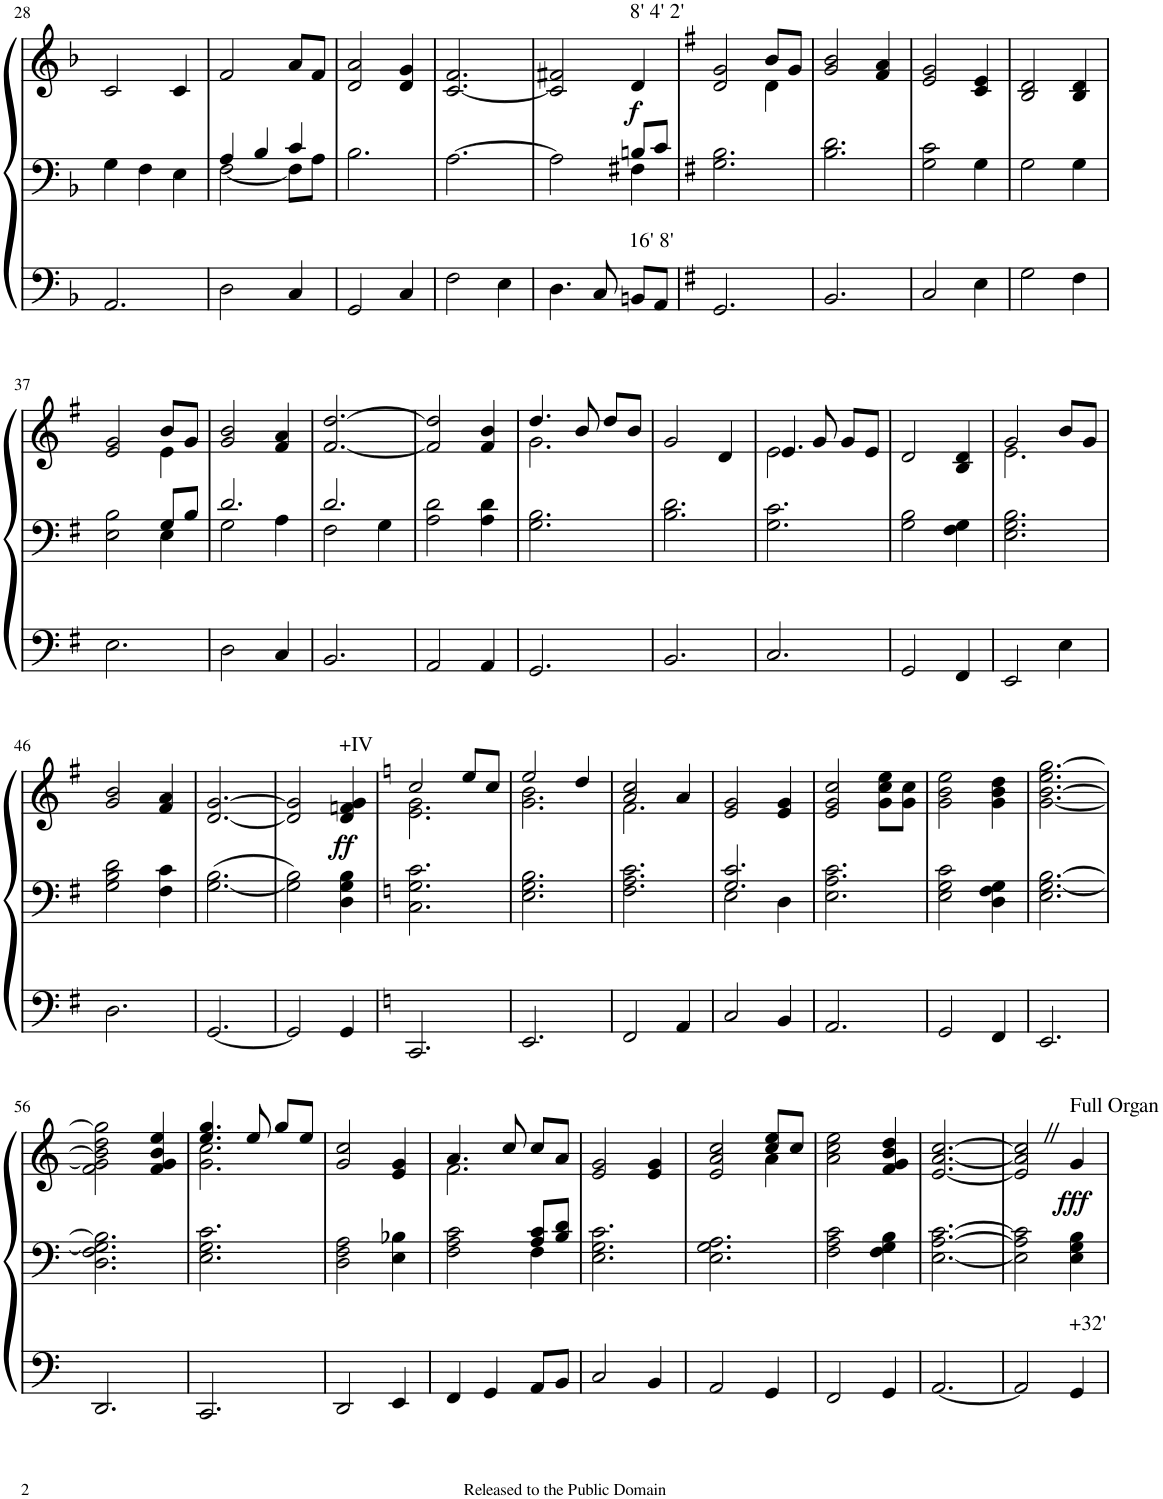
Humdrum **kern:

**kern	**kern	**kern	**dynam
*part1	*part1	*part1	*part1
*staff3	*staff2	*staff1	*staff1/2/3
*I"Organ	*	*	*
*I'Org.	*	*	*
!!LO:PB:g=z
*clefF4	*clefF4	*clefG2	*
*k[b-]	*k[b-]	*k[b-]	*
*M3/4	*M3/4	*M3/4	*
=28	=28	=28	=28
2.AA/	4G\	2c/	.
.	4F\	.	.
.	4E\	4c/	.
=29	=29	=29	=29
*	*^	*	*
2D\	4A/	[2F\	2f/	.
.	4B-/	.	.	.
4C/	4c/	8F\L]	8a/L	.
.	.	8A\J	8f/J	.
*	*v	*v	*	*
=30	=30	=30	=30
2GG/	2.B-\	2d/ 2a/	.
4C/	.	4d/ 4g/	.
=31	=31	=31	=31
2F\	[2.A\	[2.c/ 2.f/	.
4E\	.	.	.
=32	=32	=32	=32
*	*^	*	*
4.D\	2A\]	2ryy	2c/] 2f#X/	.
8C/	.	.	.	.
!	!	!	!LO:TX:a:t=8' 4' 2'	!
!LO:TX:a:t=16' 8'	!	!	!	!
!	!	!	!	!LO:DY:b
8BBn/L	8Bn/L	4F#X\	4d/	f
8AA/J	8c/J	.	.	.
*	*v	*v	*	*
=33	=33	=33	=33
*k[f#]	*k[f#]	*k[f#]	*
*	*	*^	*
2.GG/	2.G\ 2.B\	2d/ 2g/	2ryy	.
.	.	8b/L	4d\	.
.	.	8g/J	.	.
*	*	*v	*v	*
=34	=34	=34	=34
2.BB/	2.B\ 2.d\	2g/ 2b/	.
.	.	4f#/ 4a/	.
=35	=35	=35	=35
2C/	2G\ 2c\	2e/ 2g/	.
4E\	4G\	4c/ 4e/	.
=36	=36	=36	=36
2G\	2G\	2B/ 2d/	.
4F#\	4G\	4B/ 4d/	.
!!LO:LB:g=z
=37	=37	=37	=37
*	*^	*^	*
2.E\	2E\ 2B\	2ryy	2e/ 2g/	2ryy	.
.	8G/L	4E\	8b/L	4e\	.
.	8B/J	.	8g/J	.	.
*	*	*	*v	*v	*
=38	=38	=38	=38	=38
2D\	2.d/	2G\	2g/ 2b/	.
4C/	.	4A\	4f#/ 4a/	.
=39	=39	=39	=39	=39
2.BB/	2.d/	2F#\	[2.f#/ [2.dd/	.
.	.	4G\	.	.
*	*v	*v	*	*
=40	=40	=40	=40
2AA/	2A\ 2d\	2f#/] 2dd/]	.
4AA/	4A\ 4d\	4f#/ 4b/	.
=41	=41	=41	=41
*	*	*^	*
2.GG/	2.G\ 2.B\	4.dd/	2.g\	.
.	.	8b/	.	.
.	.	8dd/L	.	.
.	.	8b/J	.	.
*	*	*v	*v	*
=42	=42	=42	=42
2.BB/	2.B\ 2.d\	2g/	.
.	.	4d/	.
=43	=43	=43	=43
*	*	*^	*
2.C/	2.G\ 2.c\	4.e/	2e\	.
.	.	8g/	.	.
.	.	8g/L	4ryy	.
.	.	8e/J	.	.
*	*	*v	*v	*
=44	=44	=44	=44
2GG/	2G\ 2B\	2d/	.
4FF#/	4F#\ 4G\	4B/ 4d/	.
=45	=45	=45	=45
*	*	*^	*
2EE/	2.E\ 2.G\ 2.B\	2g/	2.e\	.
4E\	.	8b/L	.	.
.	.	8g/J	.	.
*	*	*v	*v	*
!!LO:LB:g=z
=46	=46	=46	=46
2.D\	2G\ 2B\ 2d\	2g/ 2b/	.
.	4F#\ 4c\	4f#/ 4a/	.
=47	=47	=47	=47
[2.GG/	[2.G\ 2.B\	[2.d/ [2.g/	.
=48	=48	=48	=48
2GG/]	2G\] 2B\	2d/] 2g/]	.
!	!	!LO:TX:a:t=+IV	!
!	!	!	!LO:DY:b
4GG/	4D\ 4G\ 4B\	4d/ 4fn/ 4g/	ff
=49	=49	=49	=49
*k[]	*k[]	*k[]	*
*	*	*^	*
2.CC/	2.C\ 2.G\ 2.c\	2cc/	2.e\ 2.g\	.
.	.	8ee/L	.	.
.	.	8cc/J	.	.
=50	=50	=50	=50	=50
2.EE/	2.E\ 2.G\ 2.B\	2ee/	2.g\ 2.b\	.
.	.	4dd/	.	.
=51	=51	=51	=51	=51
2FF/	2.F\ 2.A\ 2.c\	2a/ 2cc/	2.f\	.
4AA/	.	4a/	.	.
*	*	*v	*v	*
=52	=52	=52	=52
*	*^	*	*
2C/	2.G/ 2.c/	2E\	2e/ 2g/	.
4BB/	.	4D\	4e/ 4g/	.
*	*v	*v	*	*
=53	=53	=53	=53
2.AA/	2.E\ 2.A\ 2.c\	2e/ 2g/ 2cc/	.
.	.	8g\ 8cc\ 8ee\L	.
.	.	8g\ 8cc\J	.
=54	=54	=54	=54
2GG/	2E\ 2G\ 2c\	2g\ 2b\ 2ee\	.
4FF/	4D\ 4F\ 4G\	4g\ 4b\ 4dd\	.
=55	=55	=55	=55
2.EE/	2.E\ [2.G\ [2.B\	[2.g\ [2.b\ 2.ee\ [2.gg\	.
!!LO:LB:g=z
=56	=56	=56	=56
2.DD/	2.D\ 2.F\ 2.G\] 2.B\]	2f\ 2g\] 2b\] 2dd\ 2gg\]	.
.	.	4f/ 4g/ 4b/ 4ee/	.
=57	=57	=57	=57
*	*	*^	*
2.CC/	2.E\ 2.G\ 2.c\	4.ee/ 4.gg/	2.g\ 2.cc\	.
.	.	8ee/	.	.
.	.	8gg/L	.	.
.	.	8ee/J	.	.
*	*	*v	*v	*
=58	=58	=58	=58
2DD/	2D\ 2F\ 2A\	2g/ 2cc/	.
4EE/	4E\ 4B-X\	4e/ 4g/	.
=59	=59	=59	=59
*	*^	*^	*
4FF/	2F\ 2A\ 2c\	2ryy	4.a/	2.f\	.
4GG/	.	.	.	.	.
.	.	.	8cc/	.	.
8AA/L	8A/ 8c/L	4F\	8cc/L	.	.
8BB/J	8B/ 8d/J	.	8a/J	.	.
*	*v	*v	*	*	*
*	*	*v	*v	*
=60	=60	=60	=60
2C/	2.E\ 2.G\ 2.c\	2e/ 2g/	.
4BB/	.	4e/ 4g/	.
=61	=61	=61	=61
*	*	*^	*
2AA/	2.E\ 2.G\ 2.A\	2e/ 2a/ 2cc/	2ryy	.
4GG/	.	8cc/ 8ee/L	4a\	.
.	.	8cc/J	.	.
*	*	*v	*v	*
=62	=62	=62	=62
2FF/	2F\ 2A\ 2c\	2a\ 2cc\ 2ee\	.
4GG/	4F\ 4G\ 4B\	4f/ 4g/ 4b/ 4dd/	.
=63	=63	=63	=63
[2.AA/	[2.E\ [2.A\ [2.c\	[2.e/ [2.a/ [2.cc/	.
=64	=64	=64	=64
2AA/]	2E\] 2A\] 2c\]	2e/]Z 2a/]Z 2cc/]Z	.
!	!	!LO:TX:a:t=Full Organ	!
!LO:TX:a:t=+32'	!	!	!
!	!	!	!LO:DY:b
4GG/	4E\ 4G\ 4B\	4g/	fff
=	=	=	=
*-	*-	*-	*-
